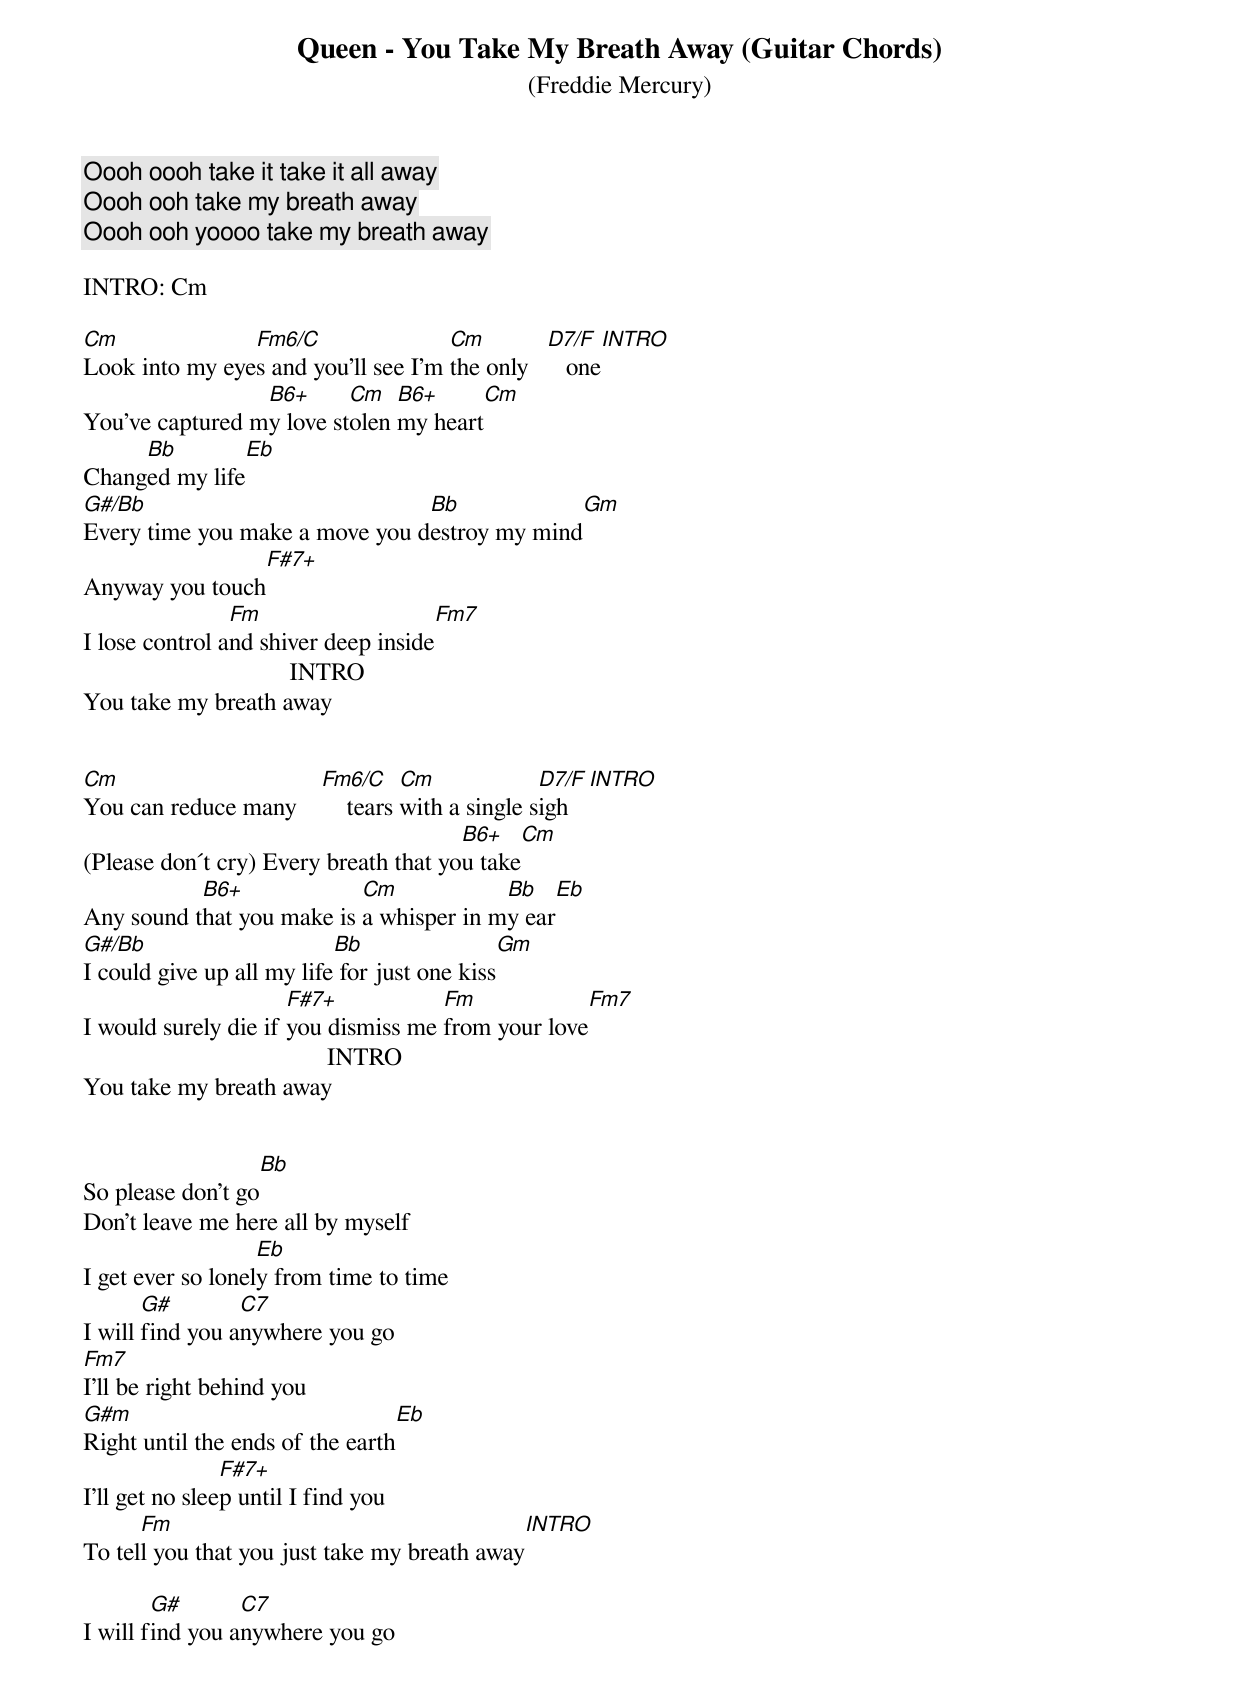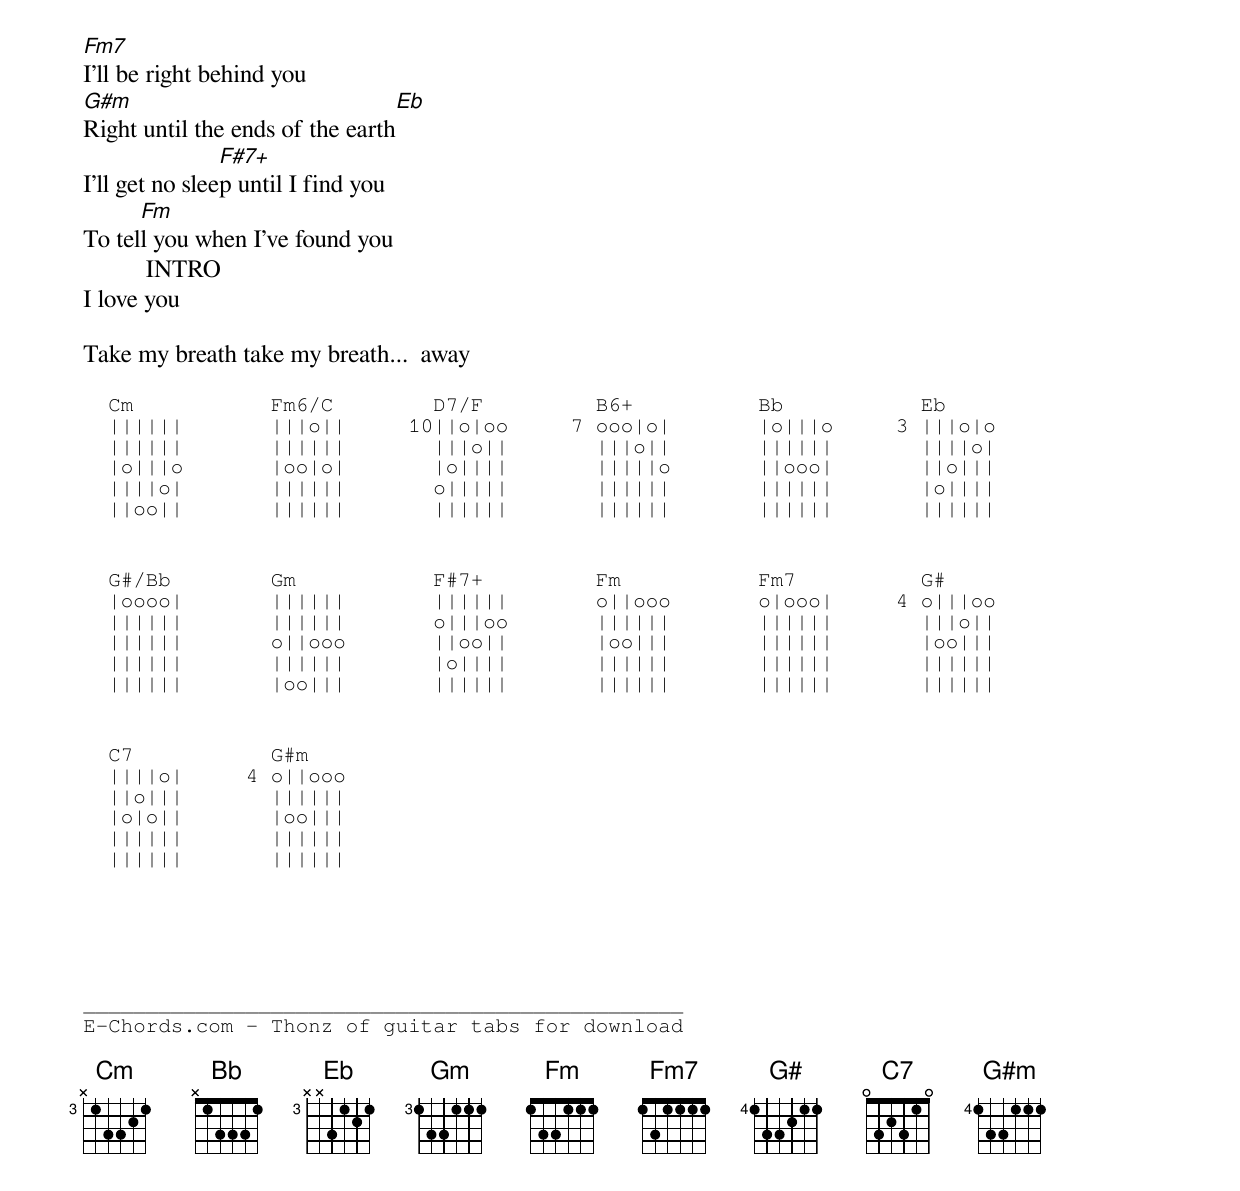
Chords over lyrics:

Queen - You Take My Breath Away (Guitar Chords)
(Freddie Mercury)

Oooh oooh take it take it all away
Oooh ooh take my breath away
Oooh ooh yoooo take my breath away

INTRO: Cm

Cm              Fm6/C                Cm         D7/F     INTRO
Look into my eyes and you'll see I'm the only      one
                 B6+      Cm   B6+       Cm
You've captured my love stolen my heart
     Bb           Eb
Changed my life
G#/Bb                           Bb                            Gm
Every time you make a move you destroy my mind
                    F#7+
Anyway you touch
                Fm                          Fm7
I lose control and shiver deep inside
                                 INTRO
You take my breath away


Cm                     Fm6/C     Cm             D7/F  INTRO
You can reduce many        tears with a single sigh
                                       B6+             Cm
(Please don´t cry) Every breath that you take
           B6+             Cm            Bb             Eb
Any sound that you make is a whisper in my ear
G#/Bb                      Bb                   Gm
I could give up all my life for just one kiss
                      F#7+           Fm                     Fm7
I would surely die if you dismiss me from your love
                                       INTRO
You take my breath away


                         Bb
So please don't go
Don't leave me here all by myself
                   Eb
I get ever so lonely from time to time
       G#        C7
I will find you anywhere you go
Fm7
I'll be right behind you
G#m                               Eb
Right until the ends of the earth
                F#7+
I'll get no sleep until I find you
      Fm                                                   INTRO
To tell you that you just take my breath away

        G#       C7
I will find you anywhere you go
Fm7
I'll be right behind you
G#m                               Eb
Right until the ends of the earth
                F#7+
I'll get no sleep until I find you
      Fm
To tell you when I've found you
          INTRO
I love you

Take my breath take my breath...  away

  Cm           Fm6/C        D7/F         B6+          Bb           Eb
  ||||||       |||o||     10||o|oo     7 ooo|o|       |o|||o     3 |||o|o
  ||||||       ||||||       |||o||       |||o||       ||||||       ||||o|
  |o|||o       |oo|o|       |o||||       |||||o       ||ooo|       ||o|||
  ||||o|       ||||||       o|||||       ||||||       ||||||       |o||||
  ||oo||       ||||||       ||||||       ||||||       ||||||       ||||||


  G#/Bb        Gm           F#7+         Fm           Fm7          G#
  |oooo|       ||||||       ||||||       o||ooo       o|ooo|     4 o|||oo
  ||||||       ||||||       o|||oo       ||||||       ||||||       |||o||
  ||||||       o||ooo       ||oo||       |oo|||       ||||||       |oo|||
  ||||||       ||||||       |o||||       ||||||       ||||||       ||||||
  ||||||       |oo|||       ||||||       ||||||       ||||||       ||||||


  C7           G#m
  ||||o|     4 o||ooo
  ||o|||       ||||||
  |o|o||       |oo|||
  ||||||       ||||||
  ||||||       ||||||





________________________________________________
E-Chords.com - Thonz of guitar tabs for download
